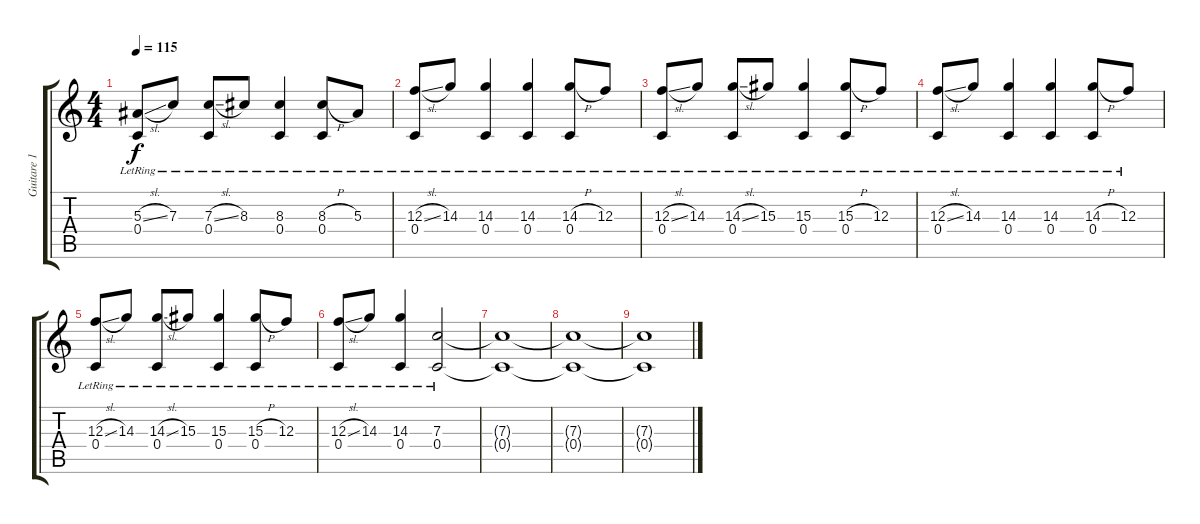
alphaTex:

\track ("Guitare 1" "Guitare 1") {instrument distortionguitar}
\staff {score tabs}
\tuning (D4 A3 F3 C3 G2 C2) {hide}
\ts (4 4)
\tempo 115
\clef g2
\ks c
(5.3{sl lr} 0.4{lr}).8{dy f} 7.3{lr}.8 (7.3{sl lr} 0.4{lr}).8 8.3{lr}.8 (8.3{lr} 0.4{lr}).4 (8.3{h lr} 0.4{lr}).8 5.3{lr}.8 |
(12.3{sl lr} 0.4{lr}).8 14.3{lr}.8 (14.3{lr} 0.4{lr}).4 (14.3{lr} 0.4{lr}).4 (14.3{h lr} 0.4{lr}).8 12.3{lr}.8 |
(12.3{sl lr} 0.4{lr}).8 14.3{lr}.8 (14.3{sl lr} 0.4{lr}).8 15.3{lr}.8 (15.3{lr} 0.4{lr}).4 (15.3{h lr} 0.4{lr}).8 12.3{lr}.8 |
(12.3{sl lr} 0.4{lr}).8 14.3{lr}.8 (14.3{lr} 0.4{lr}).4 (14.3{lr} 0.4{lr}).4 (14.3{h lr} 0.4{lr}).8 12.3{lr}.8 |
(12.3{sl lr} 0.4{lr}).8 14.3{lr}.8 (14.3{sl lr} 0.4{lr}).8 15.3{lr}.8 (15.3{lr} 0.4{lr}).4 (15.3{h lr} 0.4{lr}).8 12.3{lr}.8 |
(12.3{sl lr} 0.4{lr}).8 14.3{lr}.8 (14.3{lr} 0.4{lr}).4 (7.3{lr} 0.4{lr}).2 |
(7.3{t} 0.4{t}).1 |
(7.3{t} 0.4{t}).1 |
(7.3{t} 0.4{t}).1
